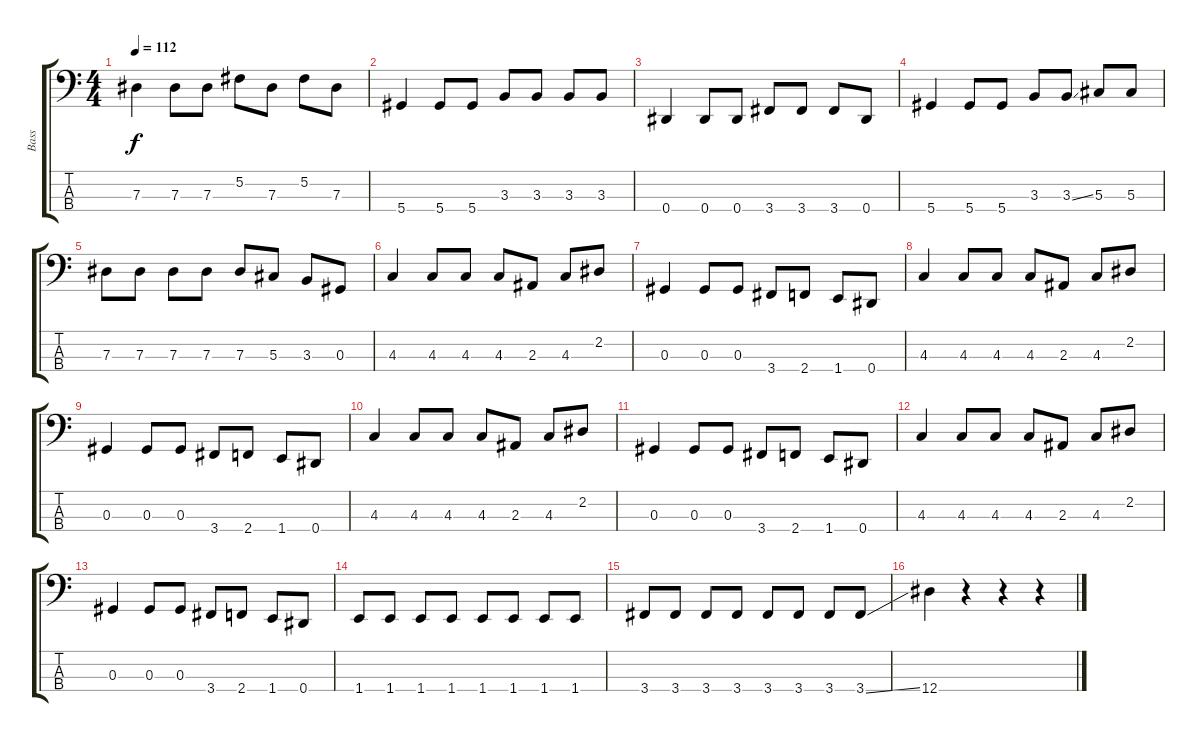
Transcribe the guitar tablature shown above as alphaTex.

\track ("Bass" "Bass") {instrument electricbasspick}
\staff {score tabs}
\tuning (Gb2 Db2 Ab1 Eb1) {hide}
\ts (4 4)
\tempo 112
\clef f4
\ks c
7.3.4{dy f} 7.3.8 7.3.8 5.2.8 7.3.8 5.2.8 7.3.8 |
5.4.4 5.4.8 5.4.8 3.3.8 3.3.8 3.3.8 3.3.8 |
0.4.4 0.4.8 0.4.8 3.4.8 3.4.8 3.4.8 0.4.8 |
5.4.4 5.4.8 5.4.8 3.3.8 3.3{ss}.8 5.3.8 5.3.8 |
7.3.8 7.3.8 7.3.8 7.3.8 7.3.8 5.3.8 3.3.8 0.3.8 |
4.3.4 4.3.8 4.3.8 4.3.8 2.3.8 4.3.8 2.2.8 |
0.3.4 0.3.8 0.3.8 3.4.8 2.4.8 1.4.8 0.4.8 |
4.3.4 4.3.8 4.3.8 4.3.8 2.3.8 4.3.8 2.2.8 |
0.3.4 0.3.8 0.3.8 3.4.8 2.4.8 1.4.8 0.4.8 |
4.3.4 4.3.8 4.3.8 4.3.8 2.3.8 4.3.8 2.2.8 |
0.3.4 0.3.8 0.3.8 3.4.8 2.4.8 1.4.8 0.4.8 |
4.3.4 4.3.8 4.3.8 4.3.8 2.3.8 4.3.8 2.2.8 |
0.3.4 0.3.8 0.3.8 3.4.8 2.4.8 1.4.8 0.4.8 |
1.4.8 1.4.8 1.4.8 1.4.8 1.4.8 1.4.8 1.4.8 1.4.8 |
3.4.8 3.4.8 3.4.8 3.4.8 3.4.8 3.4.8 3.4.8 3.4{ss}.8 |
12.4.4 r.4 r.4 r.4
